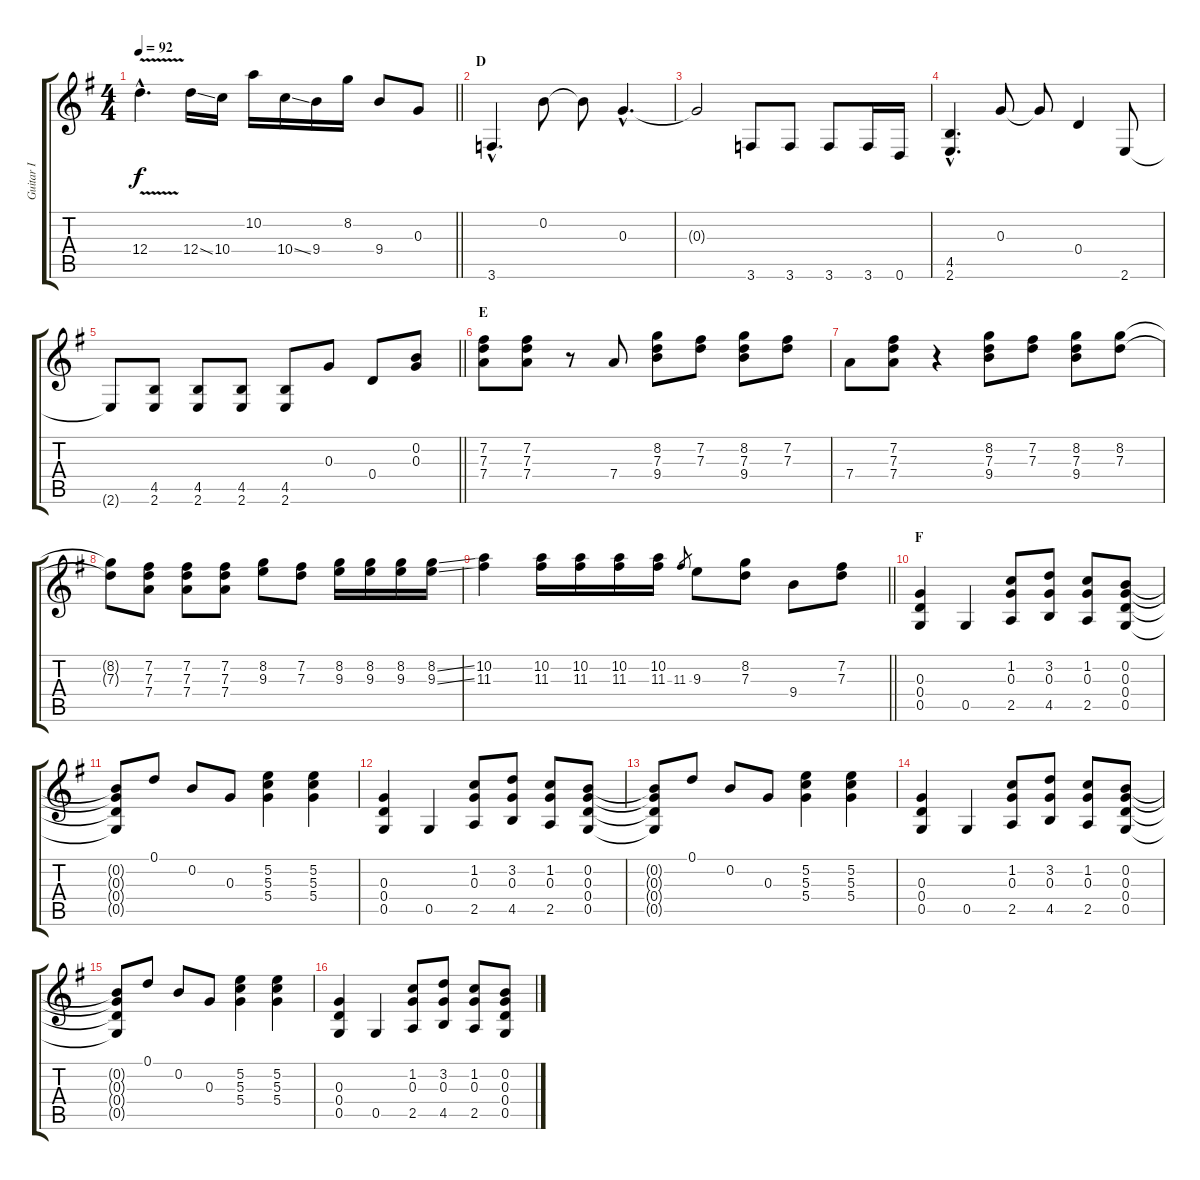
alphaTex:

\track ("Guitar I" "Guitar I") {instrument overdrivenguitar}
\staff {score tabs}
\tuning (D4 B3 G3 D3 G2 D2) {hide}
\ts (4 4)
\tempo 92
\clef g2
\barLineRight lightlight
\ks g
12.4{v hac}.4{d dy f} 12.4{ss}.16 10.4.16 10.2.16 10.4{ss}.16 9.4.16 8.2.16 9.4.8 0.3.8 |
\section ("" "D")
3.6{hac}.4{d} 0.2.8 0.2{t}.8 0.3{hac}.4{d} |
0.3{t}.2 3.6.8 3.6.8 3.6.8 3.6.16 0.6.16 |
(4.5{hac} 2.6{hac}).4{d} 0.3.8 0.3{t}.8 0.4.4 2.6.8 |
\barLineRight lightlight
2.6{t}.8 (4.5 2.6).8 (4.5 2.6).8 (4.5 2.6).8 (4.5 2.6).8 0.3.8 0.4.8 (0.2 0.3).8 |
\section ("" "E")
(7.2 7.3 7.4).8 (7.2 7.3 7.4).8 r.8 7.4.8 (8.2 7.3 9.4).8 (7.2 7.3).8 (8.2 7.3 9.4).8 (7.2 7.3).8 |
7.4.8 (7.2 7.3 7.4).8 r.4 (8.2 7.3 9.4).8 (7.2 7.3).8 (8.2 7.3 9.4).8 (8.2 7.3).8 |
(8.2{t} 7.3{t}).8 (7.2 7.3 7.4).8 (7.2 7.3 7.4).8 (7.2 7.3 7.4).8 (8.2 9.3).8 (7.2 7.3).8 (8.2 9.3).16 (8.2 9.3).16 (8.2 9.3).16 (8.2{ss} 9.3{ss}).16 |
\barLineRight lightlight
(10.2 11.3).4 (10.2 11.3).16 (10.2 11.3).16 (10.2 11.3).16 (10.2 11.3).16 11.3.8{gr} 9.3.8 (8.2 7.3).8 9.4.8 (7.2 7.3).8 |
\section ("" "F")
(0.3 0.4 0.5).4 0.5.4 (1.2 0.3 2.5).8 (3.2 0.3 4.5).8 (1.2 0.3 2.5).8 (0.2 0.3 0.4 0.5).8 |
(0.2{t} 0.3{t} 0.4{t} 0.5{t}).8 0.1.8 0.2.8 0.3.8 (5.2 5.3 5.4).4 (5.2 5.3 5.4).4 |
(0.3 0.4 0.5).4 0.5.4 (1.2 0.3 2.5).8 (3.2 0.3 4.5).8 (1.2 0.3 2.5).8 (0.2 0.3 0.4 0.5).8 |
(0.2{t} 0.3{t} 0.4{t} 0.5{t}).8 0.1.8 0.2.8 0.3.8 (5.2 5.3 5.4).4 (5.2 5.3 5.4).4 |
(0.3 0.4 0.5).4 0.5.4 (1.2 0.3 2.5).8 (3.2 0.3 4.5).8 (1.2 0.3 2.5).8 (0.2 0.3 0.4 0.5).8 |
(0.2{t} 0.3{t} 0.4{t} 0.5{t}).8 0.1.8 0.2.8 0.3.8 (5.2 5.3 5.4).4 (5.2 5.3 5.4).4 |
(0.3 0.4 0.5).4 0.5.4 (1.2 0.3 2.5).8 (3.2 0.3 4.5).8 (1.2 0.3 2.5).8 (0.2 0.3 0.4 0.5).8
